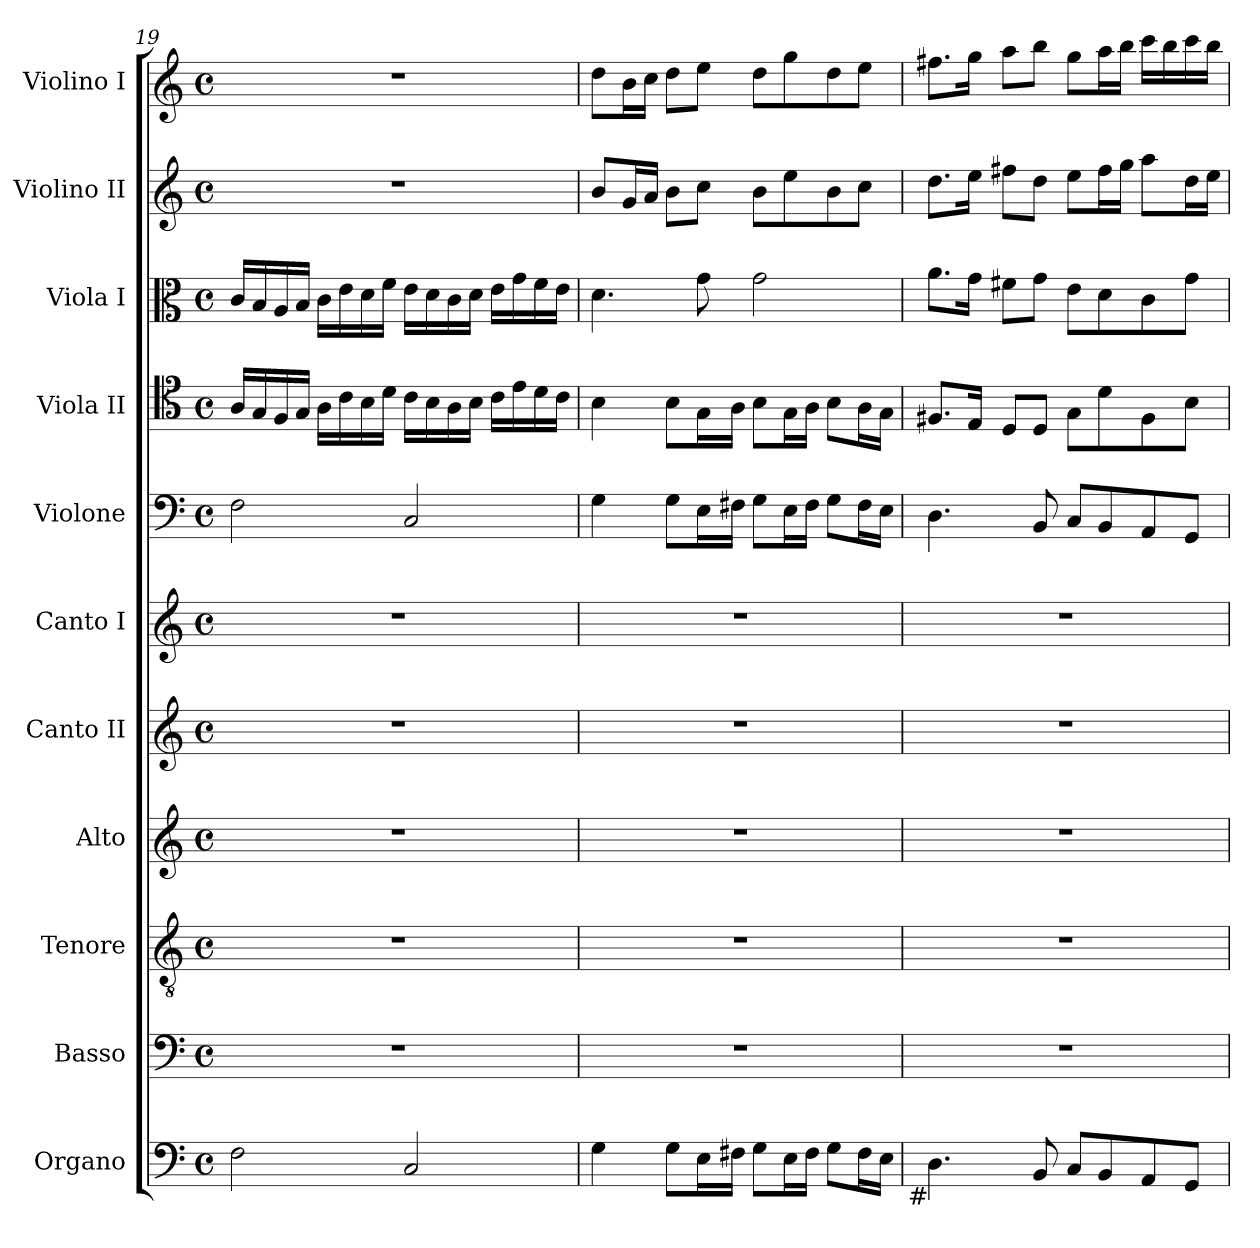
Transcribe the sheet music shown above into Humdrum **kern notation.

**kern	**kern	**kern	**kern	**kern	**kern	**kern	**kern	**kern	**kern	**kern
*part11	*part10	*part9	*part8	*part7	*part6	*part5	*part4	*part3	*part2	*part1
*staff11	*staff10	*staff9	*staff8	*staff7	*staff6	*staff5	*staff4	*staff3	*staff2	*staff1
*I"Organo	*I"Basso	*I"Tenore	*I"Alto	*I"Canto II	*I"Canto I	*I"Violone	*I"Viola II	*I"Viola I	*I"Violino II	*I"Violino I
*I'Org.	*I'B.	*I'T.	*I'A.	*I'C. II	*I'C. I	*I'Vne.	*I'Vla. II	*I'Vla. I	*I'Vl. II	*I'Vl. I
*clefF4	*clefF4	*clefGv2	*clefG2	*clefG2	*clefG2	*clefF4	*clefC4	*clefC3	*clefG2	*clefG2
*	*	*ITrd7c12	*	*	*	*	*	*	*	*
*k[]	*k[]	*k[]	*k[]	*k[]	*k[]	*k[]	*k[]	*k[]	*k[]	*k[]
*C:	*C:	*C:	*C:	*C:	*C:	*C:	*C:	*C:	*C:	*C:
*M4/4	*M4/4	*M4/4	*M4/4	*M4/4	*M4/4	*M4/4	*M4/4	*M4/4	*M4/4	*M4/4
*met(c)	*met(c)	*met(c)	*met(c)	*met(c)	*met(c)	*met(c)	*met(c)	*met(c)	*met(c)	*met(c)
=19	=19	=19	=19	=19	=19	=19	=19	=19	=19	=19
2Fi\	1r	1r	1r	1r	1r	2Fi\	16Ai/LL	16ci/LL	1r	1r
.	.	.	.	.	.	.	16Gi/	16Bi/	.	.
.	.	.	.	.	.	.	16Fi/	16Ai/	.	.
.	.	.	.	.	.	.	16Gi/JJ	16Bi/JJ	.	.
.	.	.	.	.	.	.	16Ai\LL	16ci\LL	.	.
.	.	.	.	.	.	.	16ci\	16ei\	.	.
.	.	.	.	.	.	.	16Bi\	16di\	.	.
.	.	.	.	.	.	.	16di\JJ	16fi\JJ	.	.
2Ci/	.	.	.	.	.	2Ci/	16ci\LL	16ei\LL	.	.
.	.	.	.	.	.	.	16Bi\	16di\	.	.
.	.	.	.	.	.	.	16Ai\	16ci\	.	.
.	.	.	.	.	.	.	16Bi\JJ	16di\JJ	.	.
.	.	.	.	.	.	.	16ci\LL	16ei\LL	.	.
.	.	.	.	.	.	.	16ei\	16gi\	.	.
.	.	.	.	.	.	.	16di\	16fi\	.	.
.	.	.	.	.	.	.	16ci\JJ	16ei\JJ	.	.
!!LO:PB:g=z
=20	=20	=20	=20	=20	=20	=20	=20	=20	=20	=20
4Gi\	1r	1r	1r	1r	1r	4Gi\	4Bi\	4.di\	8bi/L	8ddi\L
.	.	.	.	.	.	.	.	.	16gi/L	16bi\L
.	.	.	.	.	.	.	.	.	16ai/JJ	16cci\JJ
8Gi\L	.	.	.	.	.	8Gi\L	8Bi\L	.	8bi\L	8ddi\L
16Ei\L	.	.	.	.	.	16Ei\L	16Gi\L	8gi\	8cci\J	8eei\J
16F#Xi\JJ	.	.	.	.	.	16F#Xi\JJ	16Ai\JJ	.	.	.
8Gi\L	.	.	.	.	.	8Gi\L	8Bi\L	2gi\	8bi\L	8ddi\L
16Ei\L	.	.	.	.	.	16Ei\L	16Gi\L	.	8eei\	8ggi\
16F#i\JJ	.	.	.	.	.	16F#i\JJ	16Ai\JJ	.	.	.
8Gi\L	.	.	.	.	.	8Gi\L	8Bi\L	.	8bi\	8ddi\
16F#i\L	.	.	.	.	.	16F#i\L	16Ai\L	.	8cci\J	8eei\J
16Ei\JJ	.	.	.	.	.	16Ei\JJ	16Gi\JJ	.	.	.
=21	=21	=21	=21	=21	=21	=21	=21	=21	=21	=21
!LO:TX:b:rj:t=#	!	!	!	!	!	!	!	!	!	!
4.Di\	1r	1r	1r	1r	1r	4.Di\	8.F#Xi/L	8.ai\L	8.ddi\L	8.ff#Xi\L
.	.	.	.	.	.	.	16Ei/Jk	16gi\Jk	16eei\Jk	16ggi\Jk
.	.	.	.	.	.	.	8Di/L	8f#Xi\L	8ff#Xi\L	8aai\L
8BBi/	.	.	.	.	.	8BBi/	8Di/J	8gi\J	8ddi\J	8bbi\J
8Ci/L	.	.	.	.	.	8Ci/L	8Gi\L	8ei\L	8eei\L	8ggi\L
8BBi/	.	.	.	.	.	8BBi/	8di\	8di\	16ff#i\L	16aai\L
.	.	.	.	.	.	.	.	.	16ggi\JJ	16bbi\JJ
8AAi/	.	.	.	.	.	8AAi/	8F#i\	8ci\	8aai\L	16ccci\LL
.	.	.	.	.	.	.	.	.	.	16bbi\
8GGi/J	.	.	.	.	.	8GGi/J	8Bi\J	8gi\J	16ddi\L	16ccci\
.	.	.	.	.	.	.	.	.	16eei\JJ	16bbi\JJ
=	=	=	=	=	=	=	=	=	=	=
*-	*-	*-	*-	*-	*-	*-	*-	*-	*-	*-
